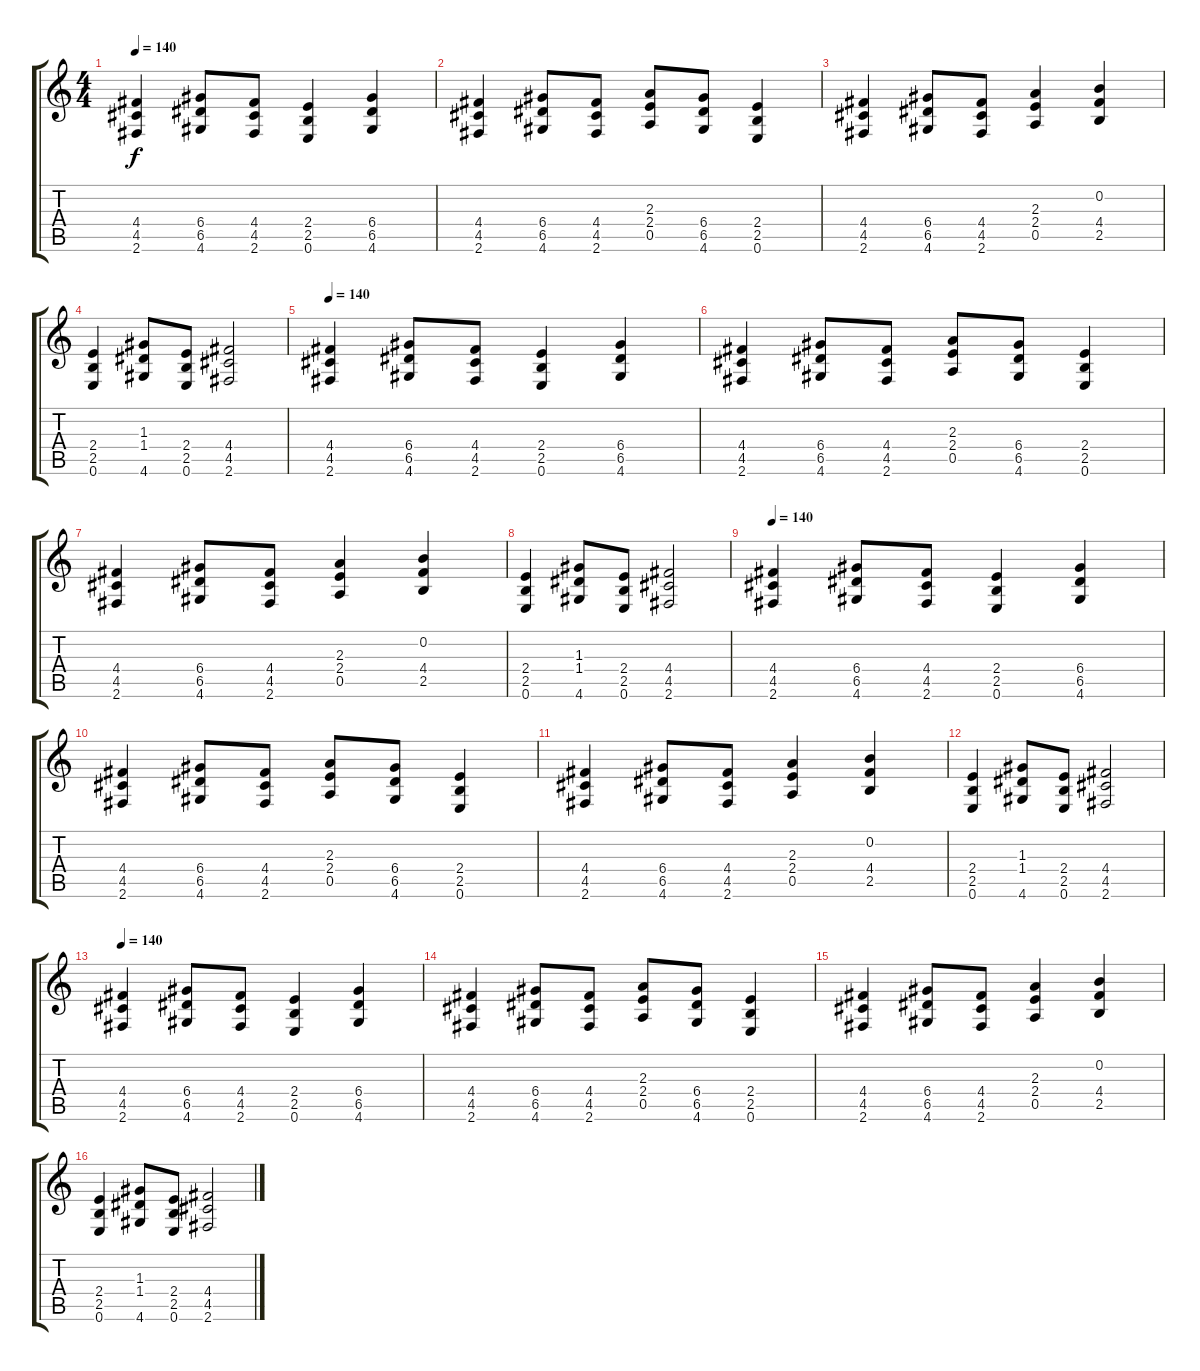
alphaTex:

\track "" {instrument distortionguitar}
\staff {score tabs}
\tuning (E4 B3 G3 D3 A2 E2) {hide}
\ts (4 4)
\tempo 140
\clef g2
\ks c
(4.4 4.5 2.6).4{dy f instrument distortionguitar} (6.4 6.5 4.6).8 (4.4 4.5 2.6).8 (2.4 2.5 0.6).4 (6.4 6.5 4.6).4 |
(4.4 4.5 2.6).4 (6.4 6.5 4.6).8 (4.4 4.5 2.6).8 (2.3 2.4 0.5).8 (6.4 6.5 4.6).8 (2.4 2.5 0.6).4 |
(4.4 4.5 2.6).4 (6.4 6.5 4.6).8 (4.4 4.5 2.6).8 (2.3 2.4 0.5).4 (0.2 4.4 2.5).4 |
(2.4 2.5 0.6).4 (1.3 1.4 4.6).8 (2.4 2.5 0.6).8 (4.4 4.5 2.6).2 |
\tempo 140
(4.4 4.5 2.6).4 (6.4 6.5 4.6).8 (4.4 4.5 2.6).8 (2.4 2.5 0.6).4 (6.4 6.5 4.6).4 |
(4.4 4.5 2.6).4 (6.4 6.5 4.6).8 (4.4 4.5 2.6).8 (2.3 2.4 0.5).8 (6.4 6.5 4.6).8 (2.4 2.5 0.6).4 |
(4.4 4.5 2.6).4 (6.4 6.5 4.6).8 (4.4 4.5 2.6).8 (2.3 2.4 0.5).4 (0.2 4.4 2.5).4 |
(2.4 2.5 0.6).4 (1.3 1.4 4.6).8 (2.4 2.5 0.6).8 (4.4 4.5 2.6).2 |
\tempo 140
(4.4 4.5 2.6).4 (6.4 6.5 4.6).8 (4.4 4.5 2.6).8 (2.4 2.5 0.6).4 (6.4 6.5 4.6).4 |
(4.4 4.5 2.6).4 (6.4 6.5 4.6).8 (4.4 4.5 2.6).8 (2.3 2.4 0.5).8 (6.4 6.5 4.6).8 (2.4 2.5 0.6).4 |
(4.4 4.5 2.6).4 (6.4 6.5 4.6).8 (4.4 4.5 2.6).8 (2.3 2.4 0.5).4 (0.2 4.4 2.5).4 |
(2.4 2.5 0.6).4 (1.3 1.4 4.6).8 (2.4 2.5 0.6).8 (4.4 4.5 2.6).2 |
\tempo 140
(4.4 4.5 2.6).4 (6.4 6.5 4.6).8 (4.4 4.5 2.6).8 (2.4 2.5 0.6).4 (6.4 6.5 4.6).4 |
(4.4 4.5 2.6).4 (6.4 6.5 4.6).8 (4.4 4.5 2.6).8 (2.3 2.4 0.5).8 (6.4 6.5 4.6).8 (2.4 2.5 0.6).4 |
(4.4 4.5 2.6).4 (6.4 6.5 4.6).8 (4.4 4.5 2.6).8 (2.3 2.4 0.5).4 (0.2 4.4 2.5).4 |
(2.4 2.5 0.6).4 (1.3 1.4 4.6).8 (2.4 2.5 0.6).8 (4.4 4.5 2.6).2
